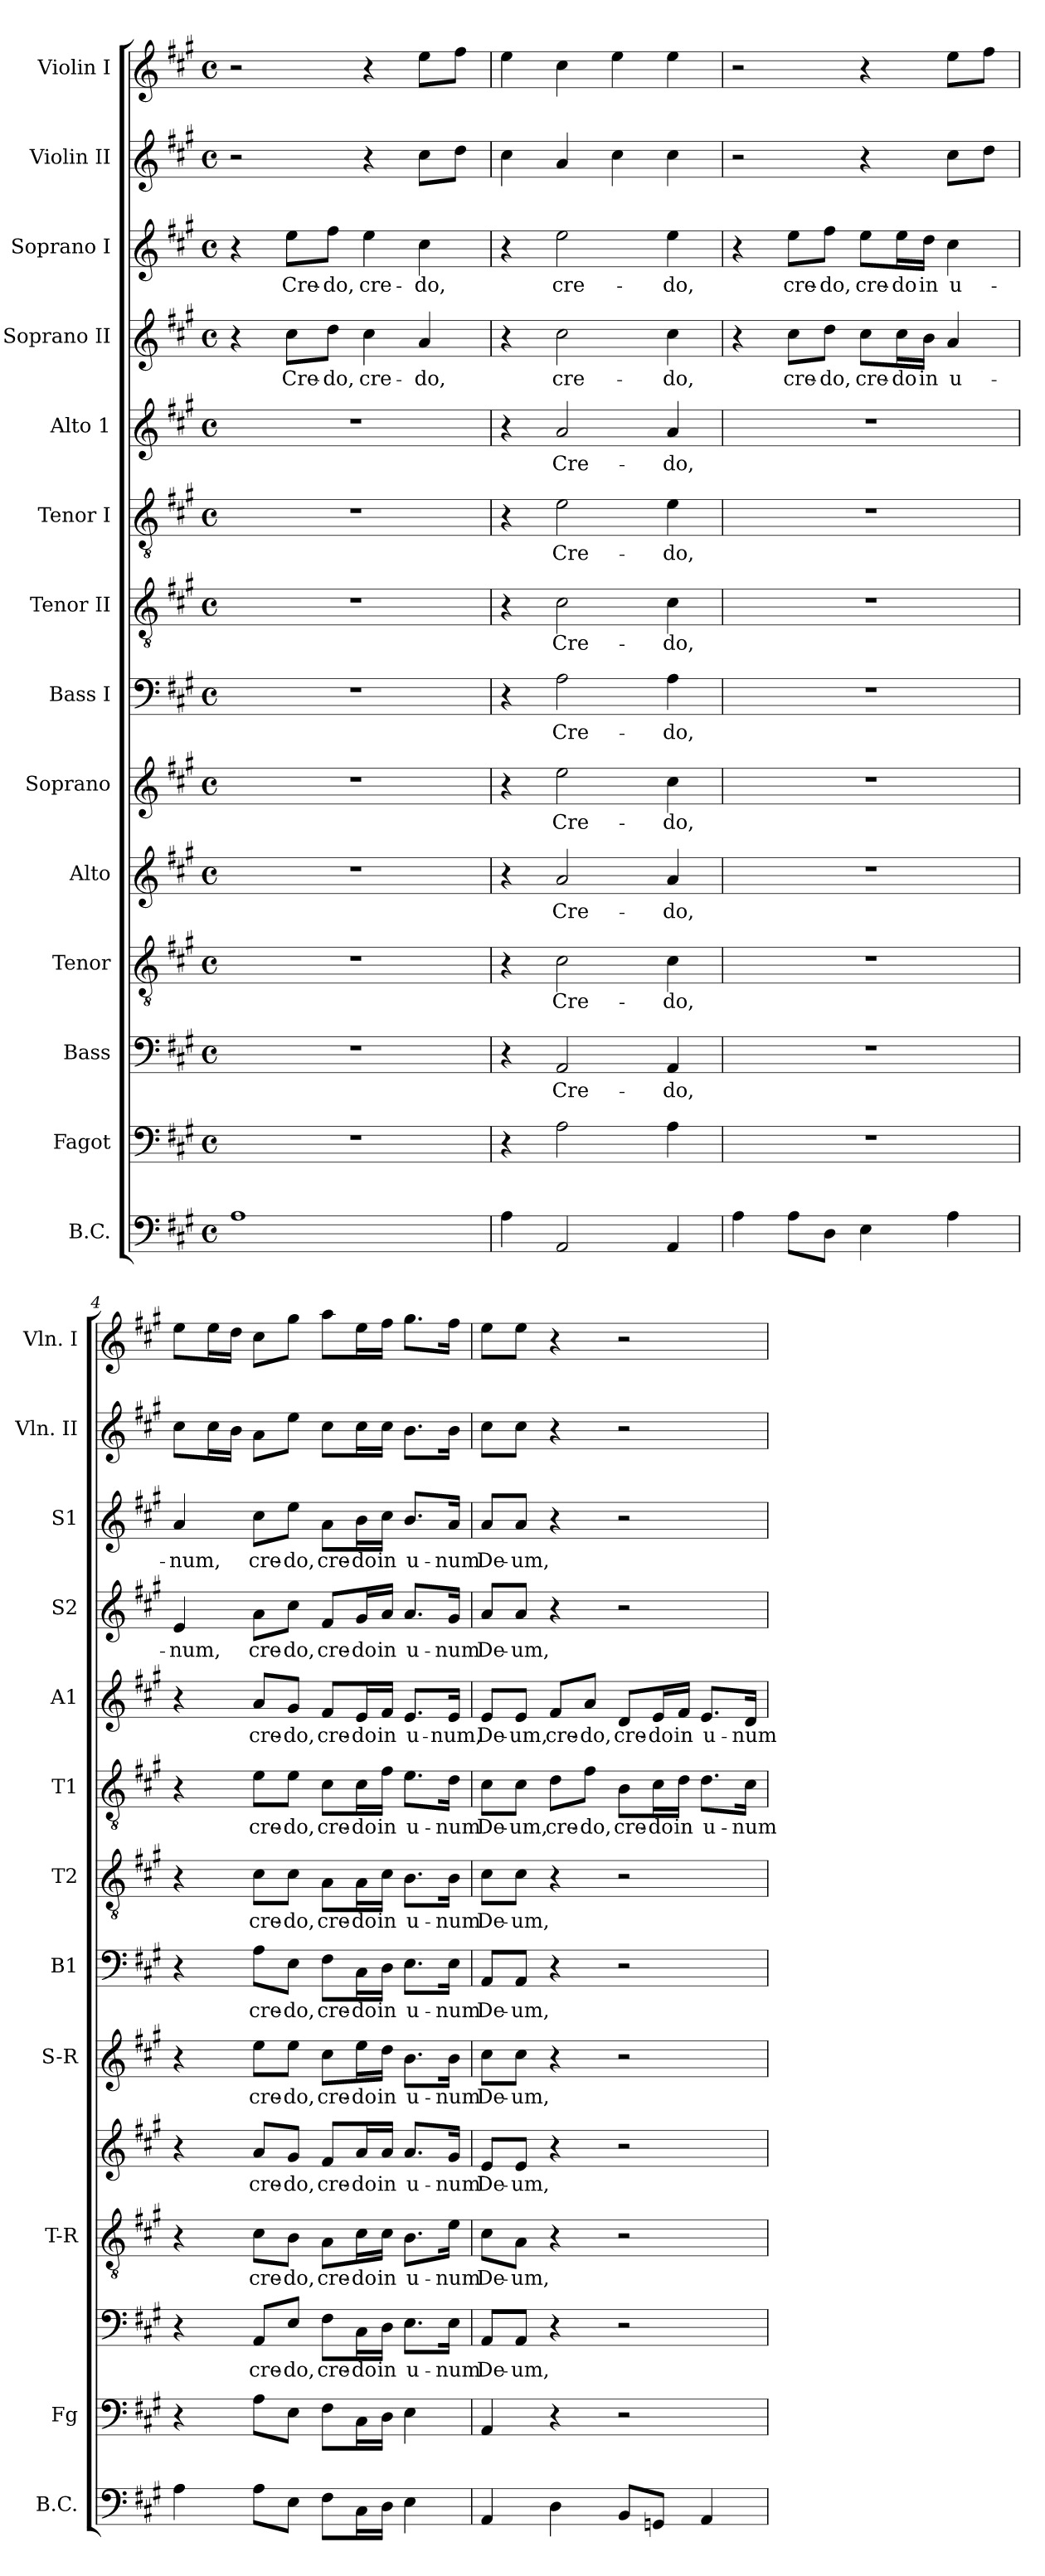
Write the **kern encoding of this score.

**kern	**kern	**kern	**text	**kern	**text	**kern	**text	**kern	**text	**kern	**text	**kern	**text	**kern	**text	**kern	**text	**kern	**text	**kern	**text	**kern	**kern
*part14	*part13	*part12	*part12	*part11	*part11	*part10	*part10	*part9	*part9	*part8	*part8	*part7	*part7	*part6	*part6	*part5	*part5	*part4	*part4	*part3	*part3	*part2	*part1
*staff14	*staff13	*staff12	*staff12	*staff11	*staff11	*staff10	*staff10	*staff9	*staff9	*staff8	*staff8	*staff7	*staff7	*staff6	*staff6	*staff5	*staff5	*staff4	*staff4	*staff3	*staff3	*staff2	*staff1
*I"B.C.	*I"Fagot	*I"Bass	*	*I"Tenor	*	*I"Alto	*	*I"Soprano	*	*I"Bass I	*	*I"Tenor II	*	*I"Tenor I	*	*I"Alto 1	*	*I"Soprano II	*	*I"Soprano I	*	*I"Violin II	*I"Violin I
*I'B.C.	*I'Fg	*	*	*I'T-R	*	*	*	*I'S-R	*	*I'B1	*	*I'T2	*	*I'T1	*	*I'A1	*	*I'S2	*	*I'S1	*	*I'Vln. II	*I'Vln. I
*clefF4	*clefF4	*clefF4	*	*clefGv2	*	*clefG2	*	*clefG2	*	*clefF4	*	*clefGv2	*	*clefGv2	*	*clefG2	*	*clefG2	*	*clefG2	*	*clefG2	*clefG2
*k[f#c#g#]	*k[f#c#g#]	*k[f#c#g#]	*	*k[f#c#g#]	*	*k[f#c#g#]	*	*k[f#c#g#]	*	*k[f#c#g#]	*	*k[f#c#g#]	*	*k[f#c#g#]	*	*k[f#c#g#]	*	*k[f#c#g#]	*	*k[f#c#g#]	*	*k[f#c#g#]	*k[f#c#g#]
*A:	*A:	*A:	*	*A:	*	*A:	*	*A:	*	*A:	*	*A:	*	*A:	*	*A:	*	*A:	*	*A:	*	*A:	*A:
*M4/4	*M4/4	*M4/4	*	*M4/4	*	*M4/4	*	*M4/4	*	*M4/4	*	*M4/4	*	*M4/4	*	*M4/4	*	*M4/4	*	*M4/4	*	*M4/4	*M4/4
*met(c)	*met(c)	*met(c)	*	*met(c)	*	*met(c)	*	*met(c)	*	*met(c)	*	*met(c)	*	*met(c)	*	*met(c)	*	*met(c)	*	*met(c)	*	*met(c)	*met(c)
=1	=1	=1	=1	=1	=1	=1	=1	=1	=1	=1	=1	=1	=1	=1	=1	=1	=1	=1	=1	=1	=1	=1	=1
1A	1r	1r	.	1r	.	1r	.	1r	.	1r	.	1r	.	1r	.	1r	.	4r	.	4r	.	2r	2r
!	!	!	!	!	!	!	!	!	!	!	!	!	!	!	!	!	!	!	!LO:LY:b	!	!LO:LY:b	!	!
.	.	.	.	.	.	.	.	.	.	.	.	.	.	.	.	.	.	8cc#\L	Cre-	8ee\L	Cre-	.	.
!	!	!	!	!	!	!	!	!	!	!	!	!	!	!	!	!	!	!	!LO:LY:b	!	!LO:LY:b	!	!
.	.	.	.	.	.	.	.	.	.	.	.	.	.	.	.	.	.	8dd\J	-do,	8ff#\J	-do,	.	.
!	!	!	!	!	!	!	!	!	!	!	!	!	!	!	!	!	!	!	!LO:LY:b	!	!LO:LY:b	!	!
.	.	.	.	.	.	.	.	.	.	.	.	.	.	.	.	.	.	4cc#\	cre-	4ee\	cre-	4r	4r
!	!	!	!	!	!	!	!	!	!	!	!	!	!	!	!	!	!	!	!LO:LY:b	!	!LO:LY:b	!	!
.	.	.	.	.	.	.	.	.	.	.	.	.	.	.	.	.	.	4a/	-do,	4cc#\	-do,	8cc#\L	8ee\L
.	.	.	.	.	.	.	.	.	.	.	.	.	.	.	.	.	.	.	.	.	.	8dd\J	8ff#\J
=2	=2	=2	=2	=2	=2	=2	=2	=2	=2	=2	=2	=2	=2	=2	=2	=2	=2	=2	=2	=2	=2	=2	=2
4A\	4r	4r	.	4r	.	4r	.	4r	.	4r	.	4r	.	4r	.	4r	.	4r	.	4r	.	4cc#\	4ee\
!	!	!	!LO:LY:b	!	!LO:LY:b	!	!LO:LY:b	!	!LO:LY:b	!	!LO:LY:b	!	!LO:LY:b	!	!LO:LY:b	!	!LO:LY:b	!	!LO:LY:b	!	!LO:LY:b	!	!
2AA/	2A\	2AA/	Cre-	2c#\	Cre-	2a/	Cre-	2ee\	Cre-	2A\	Cre-	2c#\	Cre-	2e\	Cre-	2a/	Cre-	2cc#\	cre-	2ee\	cre-	4a/	4cc#\
.	.	.	.	.	.	.	.	.	.	.	.	.	.	.	.	.	.	.	.	.	.	4cc#\	4ee\
!	!	!	!LO:LY:b	!	!LO:LY:b	!	!LO:LY:b	!	!LO:LY:b	!	!LO:LY:b	!	!LO:LY:b	!	!LO:LY:b	!	!LO:LY:b	!	!LO:LY:b	!	!LO:LY:b	!	!
4AA/	4A\	4AA/	-do,	4c#\	-do,	4a/	-do,	4cc#\	-do,	4A\	-do,	4c#\	-do,	4e\	-do,	4a/	-do,	4cc#\	-do,	4ee\	-do,	4cc#\	4ee\
=3	=3	=3	=3	=3	=3	=3	=3	=3	=3	=3	=3	=3	=3	=3	=3	=3	=3	=3	=3	=3	=3	=3	=3
4A\	1r	1r	.	1r	.	1r	.	1r	.	1r	.	1r	.	1r	.	1r	.	4r	.	4r	.	2r	2r
!	!	!	!	!	!	!	!	!	!	!	!	!	!	!	!	!	!	!	!LO:LY:b	!	!LO:LY:b	!	!
8A\L	.	.	.	.	.	.	.	.	.	.	.	.	.	.	.	.	.	8cc#\L	cre-	8ee\L	cre-	.	.
!	!	!	!	!	!	!	!	!	!	!	!	!	!	!	!	!	!	!	!LO:LY:b	!	!LO:LY:b	!	!
8D\J	.	.	.	.	.	.	.	.	.	.	.	.	.	.	.	.	.	8dd\J	-do,	8ff#\J	-do,	.	.
!	!	!	!	!	!	!	!	!	!	!	!	!	!	!	!	!	!	!	!LO:LY:b	!	!LO:LY:b	!	!
4E\	.	.	.	.	.	.	.	.	.	.	.	.	.	.	.	.	.	8cc#\L	cre-	8ee\L	cre-	4r	4r
!	!	!	!	!	!	!	!	!	!	!	!	!	!	!	!	!	!	!	!LO:LY:b	!	!LO:LY:b	!	!
.	.	.	.	.	.	.	.	.	.	.	.	.	.	.	.	.	.	16cc#\L	-do	16ee\L	-do	.	.
!	!	!	!	!	!	!	!	!	!	!	!	!	!	!	!	!	!	!	!LO:LY:b	!	!LO:LY:b	!	!
.	.	.	.	.	.	.	.	.	.	.	.	.	.	.	.	.	.	16b\JJ	in	16dd\JJ	in	.	.
!	!	!	!	!	!	!	!	!	!	!	!	!	!	!	!	!	!	!	!LO:LY:b	!	!LO:LY:b	!	!
4A\	.	.	.	.	.	.	.	.	.	.	.	.	.	.	.	.	.	4a/	u-	4cc#\	u-	8cc#\L	8ee\L
.	.	.	.	.	.	.	.	.	.	.	.	.	.	.	.	.	.	.	.	.	.	8dd\J	8ff#\J
=4	=4	=4	=4	=4	=4	=4	=4	=4	=4	=4	=4	=4	=4	=4	=4	=4	=4	=4	=4	=4	=4	=4	=4
!	!	!	!	!	!	!	!	!	!	!	!	!	!	!	!	!	!	!	!LO:LY:b	!	!LO:LY:b	!	!
4A\	4r	4r	.	4r	.	4r	.	4r	.	4r	.	4r	.	4r	.	4r	.	4e/	-num,	4a/	-num,	8cc#\L	8ee\L
.	.	.	.	.	.	.	.	.	.	.	.	.	.	.	.	.	.	.	.	.	.	16cc#\L	16ee\L
.	.	.	.	.	.	.	.	.	.	.	.	.	.	.	.	.	.	.	.	.	.	16b\JJ	16dd\JJ
!	!	!	!LO:LY:b	!	!LO:LY:b	!	!LO:LY:b	!	!LO:LY:b	!	!LO:LY:b	!	!LO:LY:b	!	!LO:LY:b	!	!LO:LY:b	!	!LO:LY:b	!	!LO:LY:b	!	!
8A\L	8A\L	8AA/L	cre-	8c#\L	cre-	8a/L	cre-	8ee\L	cre-	8A\L	cre-	8c#\L	cre-	8e\L	cre-	8a/L	cre-	8a\L	cre-	8cc#\L	cre-	8a\L	8cc#\L
!	!	!	!LO:LY:b	!	!LO:LY:b	!	!LO:LY:b	!	!LO:LY:b	!	!LO:LY:b	!	!LO:LY:b	!	!LO:LY:b	!	!LO:LY:b	!	!LO:LY:b	!	!LO:LY:b	!	!
8E\J	8E\J	8E/J	-do,	8B\J	-do,	8g#/J	-do,	8ee\J	-do,	8E\J	-do,	8c#\J	-do,	8e\J	-do,	8g#/J	-do,	8cc#\J	-do,	8ee\J	-do,	8ee\J	8gg#\J
!	!	!	!LO:LY:b	!	!LO:LY:b	!	!LO:LY:b	!	!LO:LY:b	!	!LO:LY:b	!	!LO:LY:b	!	!LO:LY:b	!	!LO:LY:b	!	!LO:LY:b	!	!LO:LY:b	!	!
8F#\L	8F#\L	8F#\L	cre-	8A\L	cre-	8f#/L	cre-	8cc#\L	cre-	8F#\L	cre-	8A\L	cre-	8c#\L	cre-	8f#/L	cre-	8f#/L	cre-	8a\L	cre-	8cc#\L	8aa\L
!	!	!	!LO:LY:b	!	!LO:LY:b	!	!LO:LY:b	!	!LO:LY:b	!	!LO:LY:b	!	!LO:LY:b	!	!LO:LY:b	!	!LO:LY:b	!	!LO:LY:b	!	!LO:LY:b	!	!
16C#\L	16C#\L	16C#\L	-do	16c#\L	-do	16a/L	-do	16ee\L	-do	16C#\L	-do	16A\L	-do	16c#\L	-do	16e/L	-do	16g#/L	-do	16b\L	-do	16cc#\L	16ee\L
!	!	!	!LO:LY:b	!	!LO:LY:b	!	!LO:LY:b	!	!LO:LY:b	!	!LO:LY:b	!	!LO:LY:b	!	!LO:LY:b	!	!LO:LY:b	!	!LO:LY:b	!	!LO:LY:b	!	!
16D\JJ	16D\JJ	16D\JJ	in	16c#\JJ	in	16a/JJ	in	16dd\JJ	in	16D\JJ	in	16c#\JJ	in	16f#\JJ	in	16f#/JJ	in	16a/JJ	in	16cc#\JJ	in	16cc#\JJ	16ff#\JJ
!	!	!	!LO:LY:b	!	!LO:LY:b	!	!LO:LY:b	!	!LO:LY:b	!	!LO:LY:b	!	!LO:LY:b	!	!LO:LY:b	!	!LO:LY:b	!	!LO:LY:b	!	!LO:LY:b	!	!
4E\	4E\	8.E\L	u-	8.B\L	u-	8.a/L	u-	8.b\L	u-	8.E\L	u-	8.B\L	u-	8.e\L	u-	8.e/L	u-	8.a/L	u-	8.b/L	u-	8.b\L	8.gg#\L
!	!	!	!LO:LY:b	!	!LO:LY:b	!	!LO:LY:b	!	!LO:LY:b	!	!LO:LY:b	!	!LO:LY:b	!	!LO:LY:b	!	!LO:LY:b	!	!LO:LY:b	!	!LO:LY:b	!	!
.	.	16E\Jk	-num	16e\Jk	-num	16g#/Jk	-num	16b\Jk	-num	16E\Jk	-num	16B\Jk	-num	16d\Jk	-num	16e/Jk	-num,	16g#/Jk	-num	16a/Jk	-num	16b\Jk	16ff#\Jk
!!LO:PB:g=z
=5	=5	=5	=5	=5	=5	=5	=5	=5	=5	=5	=5	=5	=5	=5	=5	=5	=5	=5	=5	=5	=5	=5	=5
!	!	!	!LO:LY:b	!	!LO:LY:b	!	!LO:LY:b	!	!LO:LY:b	!	!LO:LY:b	!	!LO:LY:b	!	!LO:LY:b	!	!LO:LY:b	!	!LO:LY:b	!	!LO:LY:b	!	!
4AA/	4AA/	8AA/L	De-	8c#\L	De-	8e/L	De-	8cc#\L	De-	8AA/L	De-	8c#\L	De-	8c#\L	De-	8e/L	De-	8a/L	De-	8a/L	De-	8cc#\L	8ee\L
!	!	!	!LO:LY:b	!	!LO:LY:b	!	!LO:LY:b	!	!LO:LY:b	!	!LO:LY:b	!	!LO:LY:b	!	!LO:LY:b	!	!LO:LY:b	!	!LO:LY:b	!	!LO:LY:b	!	!
.	.	8AA/J	-um,	8A\J	-um,	8e/J	-um,	8cc#\J	-um,	8AA/J	-um,	8c#\J	-um,	8c#\J	-um,	8e/J	-um,	8a/J	-um,	8a/J	-um,	8cc#\J	8ee\J
!	!	!	!	!	!	!	!	!	!	!	!	!	!	!	!LO:LY:b	!	!LO:LY:b	!	!	!	!	!	!
4D\	4r	4r	.	4r	.	4r	.	4r	.	4r	.	4r	.	8d\L	cre-	8f#/L	cre-	4r	.	4r	.	4r	4r
!	!	!	!	!	!	!	!	!	!	!	!	!	!	!	!LO:LY:b	!	!LO:LY:b	!	!	!	!	!	!
.	.	.	.	.	.	.	.	.	.	.	.	.	.	8f#\J	-do,	8a/J	-do,	.	.	.	.	.	.
!	!	!	!	!	!	!	!	!	!	!	!	!	!	!	!LO:LY:b	!	!LO:LY:b	!	!	!	!	!	!
8BB/L	2r	2r	.	2r	.	2r	.	2r	.	2r	.	2r	.	8B\L	cre-	8d/L	cre-	2r	.	2r	.	2r	2r
!	!	!	!	!	!	!	!	!	!	!	!	!	!	!	!LO:LY:b	!	!LO:LY:b	!	!	!	!	!	!
8GGn/J	.	.	.	.	.	.	.	.	.	.	.	.	.	16c#\L	-do	16e/L	-do	.	.	.	.	.	.
!	!	!	!	!	!	!	!	!	!	!	!	!	!	!	!LO:LY:b	!	!LO:LY:b	!	!	!	!	!	!
.	.	.	.	.	.	.	.	.	.	.	.	.	.	16d\JJ	in	16f#/JJ	in	.	.	.	.	.	.
!	!	!	!	!	!	!	!	!	!	!	!	!	!	!	!LO:LY:b	!	!LO:LY:b	!	!	!	!	!	!
4AA/	.	.	.	.	.	.	.	.	.	.	.	.	.	8.d\L	u-	8.e/L	u-	.	.	.	.	.	.
!	!	!	!	!	!	!	!	!	!	!	!	!	!	!	!LO:LY:b	!	!LO:LY:b	!	!	!	!	!	!
.	.	.	.	.	.	.	.	.	.	.	.	.	.	16c#\Jk	-num	16d/Jk	-num	.	.	.	.	.	.
=	=	=	=	=	=	=	=	=	=	=	=	=	=	=	=	=	=	=	=	=	=	=	=
*-	*-	*-	*-	*-	*-	*-	*-	*-	*-	*-	*-	*-	*-	*-	*-	*-	*-	*-	*-	*-	*-	*-	*-
